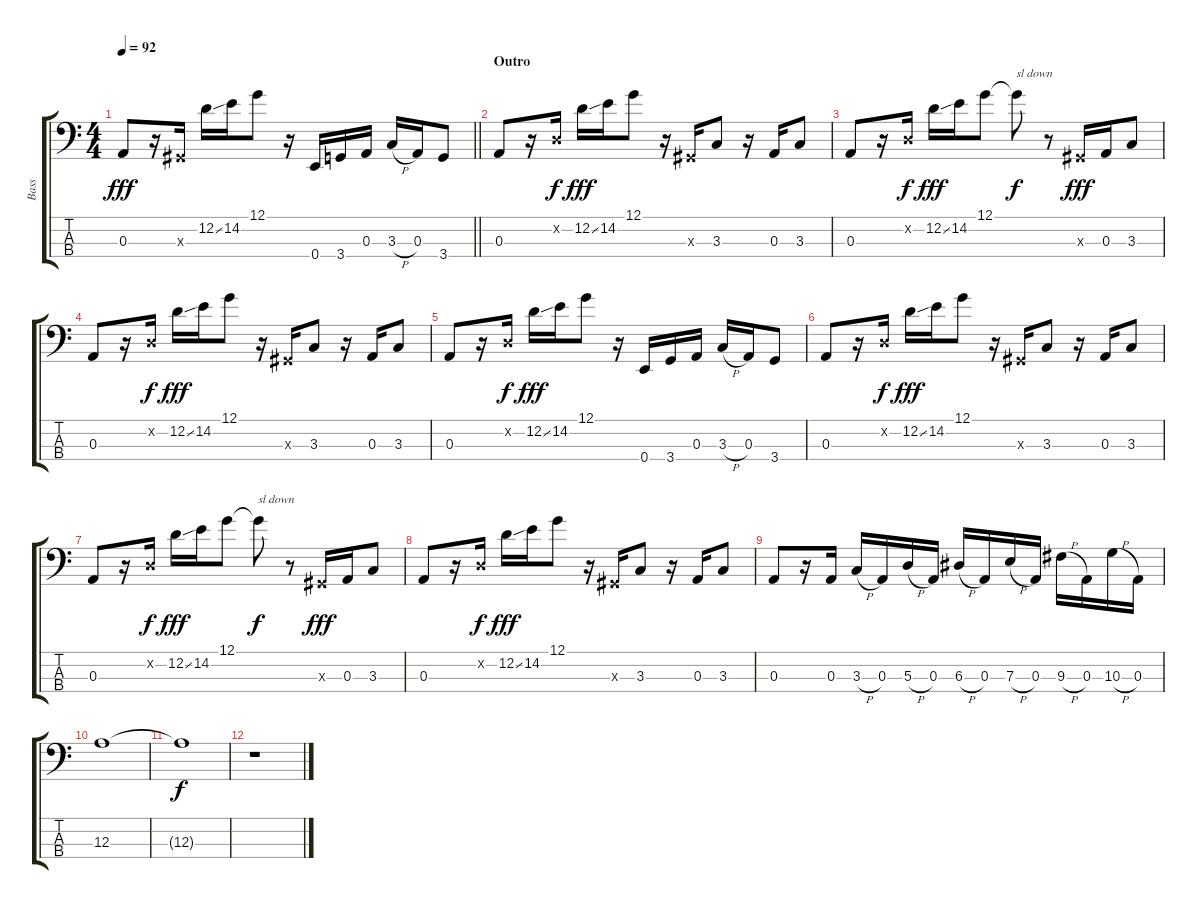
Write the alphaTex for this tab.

\track ("Bass" "Bass") {instrument electricbassfinger}
\staff {score tabs}
\tuning (G2 D2 A1 E1) {hide}
\ts (4 4)
\tempo 92
\clef f4
\barLineRight lightlight
\ks c
0.3.8{dy fff} r.16 -1.3{x}.16 12.2{ss}.16 14.2.16 12.1.8 r.16 0.4.16 3.4.16 0.3.16 3.3{h}.16 0.3.16 3.4.8 |
\section ("" "Outro")
0.3.8 r.16 0.2{x}.16{dy f} 12.2{ss}.16{dy fff} 14.2.16 12.1.8 r.16 -1.3{x}.16 3.3.8 r.16 0.3.16 3.3.8 |
0.3.8 r.16 0.2{x}.16{dy f} 12.2{ss}.16{dy fff} 14.2.16 12.1.8 12.1{t}.8{txt "sl down" dy f} r.8 -1.3{x}.16{dy fff} 0.3.16 3.3.8 |
0.3.8 r.16 0.2{x}.16{dy f} 12.2{ss}.16{dy fff} 14.2.16 12.1.8 r.16 -1.3{x}.16 3.3.8 r.16 0.3.16 3.3.8 |
0.3.8 r.16 0.2{x}.16{dy f} 12.2{ss}.16{dy fff} 14.2.16 12.1.8 r.16 0.4.16 3.4.16 0.3.16 3.3{h}.16 0.3.16 3.4.8 |
0.3.8 r.16 0.2{x}.16{dy f} 12.2{ss}.16{dy fff} 14.2.16 12.1.8 r.16 -1.3{x}.16 3.3.8 r.16 0.3.16 3.3.8 |
0.3.8 r.16 0.2{x}.16{dy f} 12.2{ss}.16{dy fff} 14.2.16 12.1.8 12.1{t}.8{txt "sl down" dy f} r.8 -1.3{x}.16{dy fff} 0.3.16 3.3.8 |
0.3.8 r.16 0.2{x}.16{dy f} 12.2{ss}.16{dy fff} 14.2.16 12.1.8 r.16 -1.3{x}.16 3.3.8 r.16 0.3.16 3.3.8 |
0.3.8 r.16 0.3.16 3.3{h}.16 0.3.16 5.3{h}.16 0.3.16 6.3{h}.16 0.3.16 7.3{h}.16 0.3.16 9.3{h}.16 0.3.16 10.3{h}.16 0.3.16 |
12.3.1 |
12.3{t}.1{dy f} |
r.1
